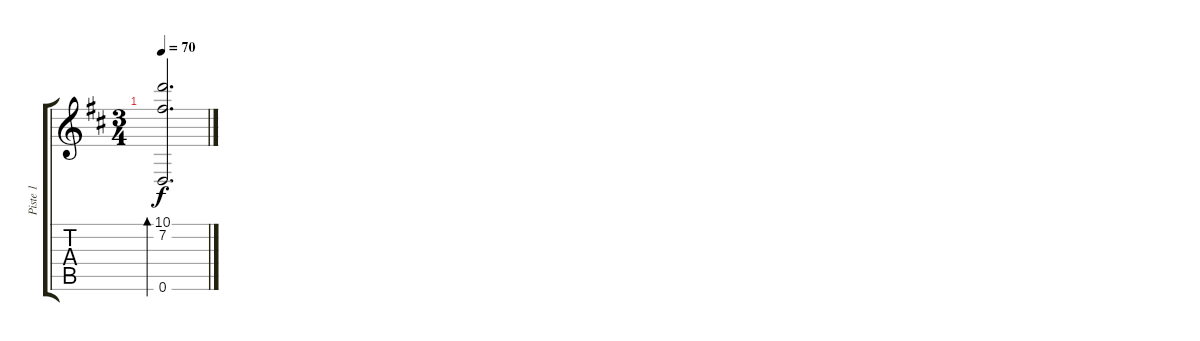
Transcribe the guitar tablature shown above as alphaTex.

\track ("Piste 1" "Piste 1") {instrument acousticguitarnylon}
\staff {score tabs}
\tuning (E4 B3 G3 D3 A2 D2) {hide}
\ts (3 4)
\tempo 70
\clef g2
\ks d
(10.1 7.2 0.6).2{d bd 240 dy f}
